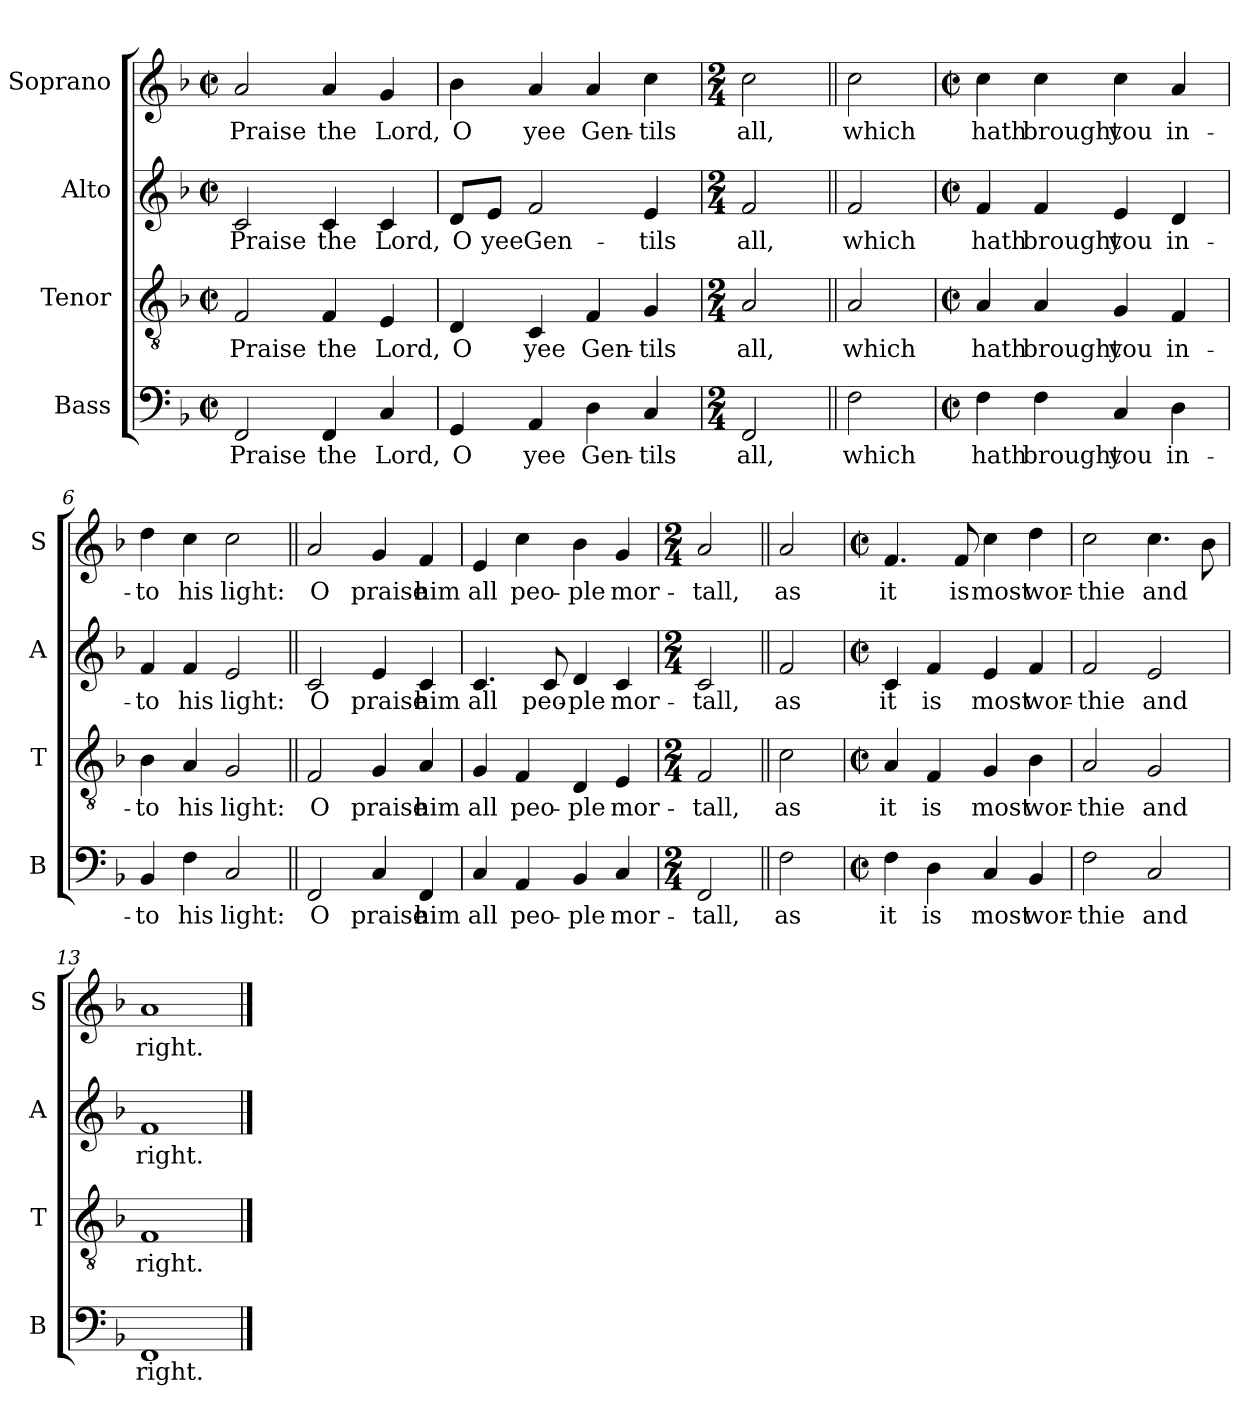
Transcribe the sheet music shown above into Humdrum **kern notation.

**kern	**text	**kern	**text	**kern	**text	**kern	**text
*part4	*part4	*part3	*part3	*part2	*part2	*part1	*part1
*staff4	*staff4	*staff3	*staff3	*staff2	*staff2	*staff1	*staff1
*I"Bass	*	*I"Tenor	*	*I"Alto	*	*I"Soprano	*
*I'B	*	*I'T	*	*I'A	*	*I'S	*
*clefF4	*	*clefGv2	*	*clefG2	*	*clefG2	*
*k[b-]	*	*k[b-]	*	*k[b-]	*	*k[b-]	*
*F:	*	*F:	*	*F:	*	*F:	*
*M2/2	*	*M2/2	*	*M2/2	*	*M2/2	*
*met(c|)	*	*met(c|)	*	*met(c|)	*	*met(c|)	*
=1	=1	=1	=1	=1	=1	=1	=1
!	!LO:LY:b	!	!LO:LY:b	!	!LO:LY:b	!	!LO:LY:b
2FF/	Praise	2F/	Praise	2c/	Praise	2a/	Praise
!	!LO:LY:b	!	!LO:LY:b	!	!LO:LY:b	!	!LO:LY:b
4FF/	the	4F/	the	4c/	the	4a/	the
!	!LO:LY:b	!	!LO:LY:b	!	!LO:LY:b	!	!LO:LY:b
4C/	Lord,	4E/	Lord,	4c/	Lord,	4g/	Lord,
=2	=2	=2	=2	=2	=2	=2	=2
!	!LO:LY:b	!	!LO:LY:b	!	!LO:LY:b	!	!LO:LY:b
4GG/	O	4D/	O	8d/L	O	4b-\	O
!	!	!	!	!	!LO:LY:b	!	!
.	.	.	.	8e/J	yee	.	.
!	!LO:LY:b	!	!LO:LY:b	!	!LO:LY:b	!	!LO:LY:b
4AA/	yee	4C/	yee	2f/	Gen-	4a/	yee
!	!LO:LY:b	!	!LO:LY:b	!	!	!	!LO:LY:b
4D\	Gen-	4F/	Gen-	.	.	4a/	Gen-
!	!LO:LY:b	!	!LO:LY:b	!	!LO:LY:b	!	!LO:LY:b
4C/	-tils	4G/	-tils	4e/	-tils	4cc\	-tils
=3	=3	=3	=3	=3	=3	=3	=3
*M2/4	*	*M2/4	*	*M2/4	*	*M2/4	*
!	!LO:LY:b	!	!LO:LY:b	!	!LO:LY:b	!	!LO:LY:b
2FF/	all,	2A/	all,	2f/	all,	2cc\	all,
=4||	=4||	=4||	=4||	=4||	=4||	=4||	=4||
!	!LO:LY:b	!	!LO:LY:b	!	!LO:LY:b	!	!LO:LY:b
2F\	which	2A/	which	2f/	which	2cc\	which
=5	=5	=5	=5	=5	=5	=5	=5
*M2/2	*	*M2/2	*	*M2/2	*	*M2/2	*
*met(c|)	*	*met(c|)	*	*met(c|)	*	*met(c|)	*
!	!LO:LY:b	!	!LO:LY:b	!	!LO:LY:b	!	!LO:LY:b
4F\	hath	4A/	hath	4f/	hath	4cc\	hath
!	!LO:LY:b	!	!LO:LY:b	!	!LO:LY:b	!	!LO:LY:b
4F\	brought	4A/	brought	4f/	brought	4cc\	brought
!	!LO:LY:b	!	!LO:LY:b	!	!LO:LY:b	!	!LO:LY:b
4C/	you	4G/	you	4e/	you	4cc\	you
!	!LO:LY:b	!	!LO:LY:b	!	!LO:LY:b	!	!LO:LY:b
4D\	in-	4F/	in-	4d/	in-	4a/	in-
=6	=6	=6	=6	=6	=6	=6	=6
!	!LO:LY:b	!	!LO:LY:b	!	!LO:LY:b	!	!LO:LY:b
4BB-/	-to	4B-\	-to	4f/	-to	4dd\	-to
!	!LO:LY:b	!	!LO:LY:b	!	!LO:LY:b	!	!LO:LY:b
4F\	his	4A/	his	4f/	his	4cc\	his
!	!LO:LY:b	!	!LO:LY:b	!	!LO:LY:b	!	!LO:LY:b
2C/	light:	2G/	light:	2e/	light:	2cc\	light:
!!LO:LB:g=z
=7||	=7||	=7||	=7||	=7||	=7||	=7||	=7||
!	!LO:LY:b	!	!LO:LY:b	!	!LO:LY:b	!	!LO:LY:b
2FF/	O	2F/	O	2c/	O	2a/	O
!	!LO:LY:b	!	!LO:LY:b	!	!LO:LY:b	!	!LO:LY:b
4C/	praise	4G/	praise	4e/	praise	4g/	praise
!	!LO:LY:b	!	!LO:LY:b	!	!LO:LY:b	!	!LO:LY:b
4FF/	him	4A/	him	4c/	him	4f/	him
=8	=8	=8	=8	=8	=8	=8	=8
!	!LO:LY:b	!	!LO:LY:b	!	!LO:LY:b	!	!LO:LY:b
4C/	all	4G/	all	4.c/	all	4e/	all
!	!LO:LY:b	!	!LO:LY:b	!	!	!	!LO:LY:b
4AA/	peo-	4F/	peo-	.	.	4cc\	peo-
!	!	!	!	!	!LO:LY:b	!	!
.	.	.	.	8c/	peo-	.	.
!	!LO:LY:b	!	!LO:LY:b	!	!LO:LY:b	!	!LO:LY:b
4BB-/	-ple	4D/	-ple	4d/	-ple	4b-\	-ple
!	!LO:LY:b	!	!LO:LY:b	!	!LO:LY:b	!	!LO:LY:b
4C/	mor-	4E/	mor-	4c/	mor-	4g/	mor-
=9	=9	=9	=9	=9	=9	=9	=9
*M2/4	*	*M2/4	*	*M2/4	*	*M2/4	*
!	!LO:LY:b	!	!LO:LY:b	!	!LO:LY:b	!	!LO:LY:b
2FF/	-tall,	2F/	-tall,	2c/	-tall,	2a/	-tall,
=10||	=10||	=10||	=10||	=10||	=10||	=10||	=10||
!	!LO:LY:b	!	!LO:LY:b	!	!LO:LY:b	!	!LO:LY:b
2F\	as	2c\	as	2f/	as	2a/	as
=11	=11	=11	=11	=11	=11	=11	=11
*M2/2	*	*M2/2	*	*M2/2	*	*M2/2	*
*met(c|)	*	*met(c|)	*	*met(c|)	*	*met(c|)	*
!	!LO:LY:b	!	!LO:LY:b	!	!LO:LY:b	!	!LO:LY:b
4F\	it	4A/	it	4c/	it	4.f/	it
!	!LO:LY:b	!	!LO:LY:b	!	!LO:LY:b	!	!
4D\	is	4F/	is	4f/	is	.	.
!	!	!	!	!	!	!	!LO:LY:b
.	.	.	.	.	.	8f/	is
!	!LO:LY:b	!	!LO:LY:b	!	!LO:LY:b	!	!LO:LY:b
4C/	most	4G/	most	4e/	most	4cc\	most
!	!LO:LY:b	!	!LO:LY:b	!	!LO:LY:b	!	!LO:LY:b
4BB-/	wor-	4B-\	wor-	4f/	wor-	4dd\	wor-
=12	=12	=12	=12	=12	=12	=12	=12
!	!LO:LY:b	!	!LO:LY:b	!	!LO:LY:b	!	!LO:LY:b
2F\	-thie	2A/	-thie	2f/	-thie	2cc\	-thie
!	!LO:LY:b	!	!LO:LY:b	!	!LO:LY:b	!	!LO:LY:b
2C/	and	2G/	and	2e/	and	4.cc\	and
.	.	.	.	.	.	8b-\	.
=13	=13	=13	=13	=13	=13	=13	=13
!	!LO:LY:b	!	!LO:LY:b	!	!LO:LY:b	!	!LO:LY:b
1FF	right.	1F	right.	1f	right.	1a	right.
==	==	==	==	==	==	==	==
*-	*-	*-	*-	*-	*-	*-	*-
